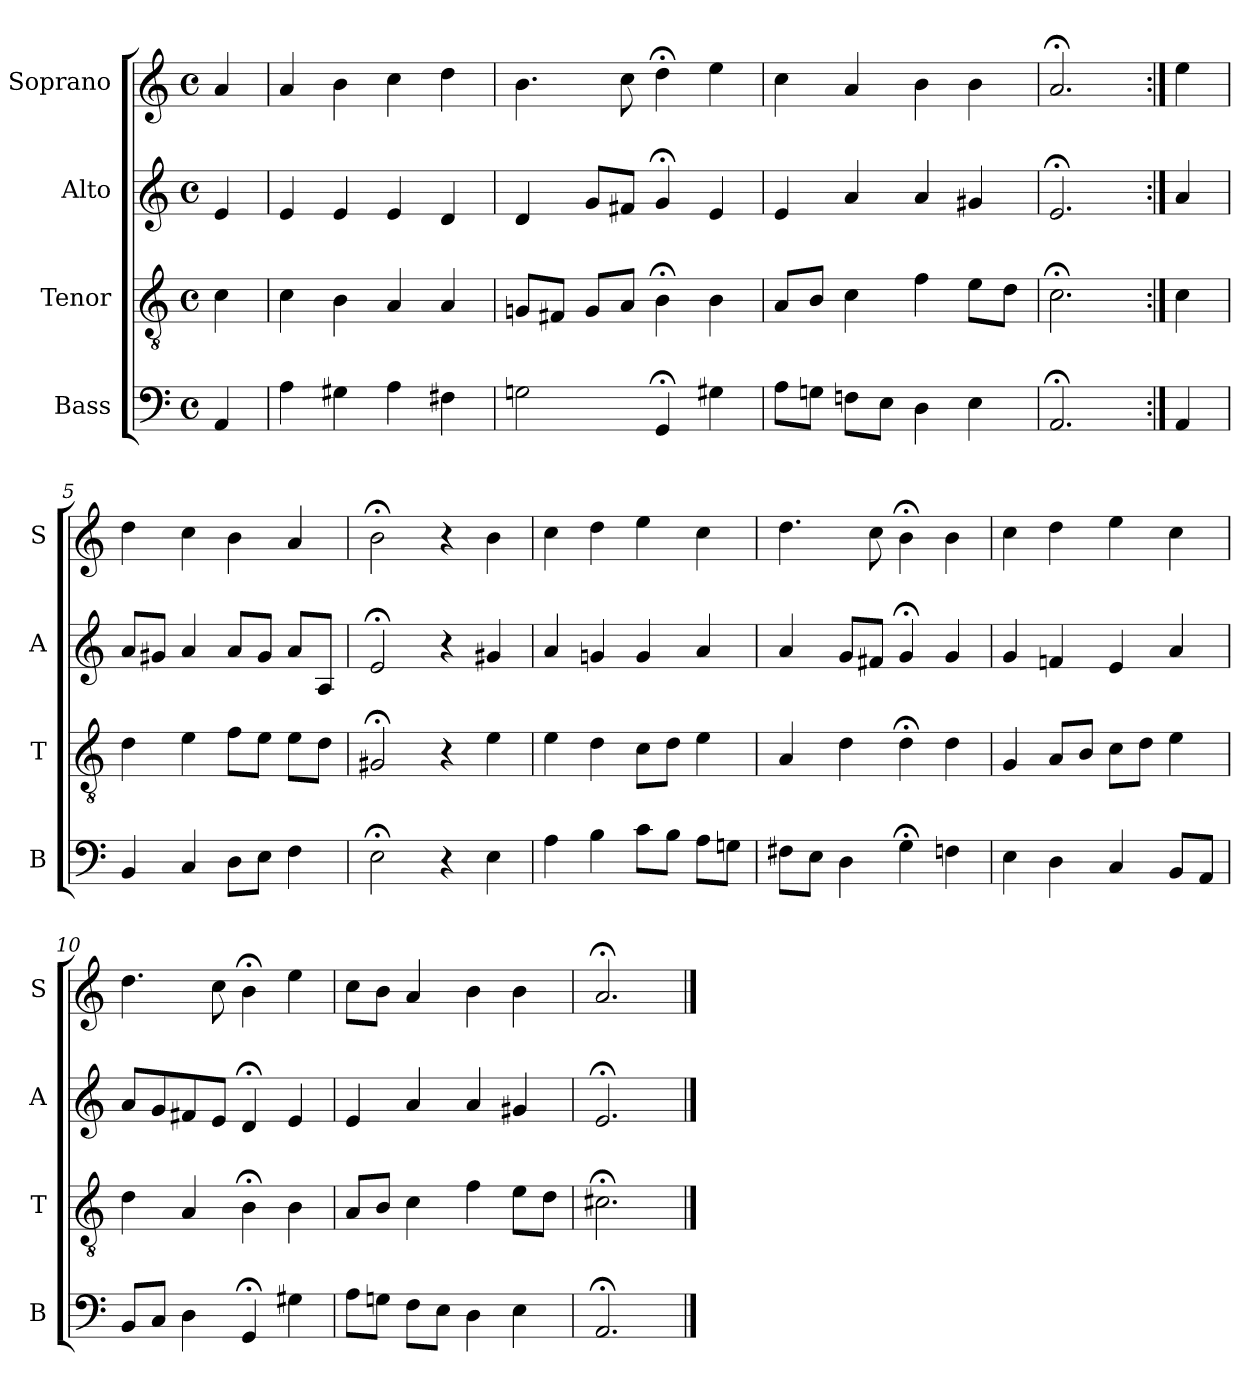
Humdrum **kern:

**kern	**kern	**kern	**kern
*part4	*part3	*part2	*part1
*staff4	*staff3	*staff2	*staff1
*I"Bass	*I"Tenor	*I"Alto	*I"Soprano
*I'B	*I'T	*I'A	*I'S
*clefF4	*clefGv2	*clefG2	*clefG2
*k[]	*k[]	*k[]	*k[]
*a:	*a:	*a:	*a:
*M4/4	*M4/4	*M4/4	*M4/4
*met(c)	*met(c)	*met(c)	*met(c)
*MM100	*MM100	*MM100	*MM100
=	=	=	=
4AA	4c	4e	4a
=1	=1	=1	=1
4A	4c	4e	4a
4G#X	4B	4e	4b
4A	4A	4e	4cc
4F#X	4A	4d	4dd
=2	=2	=2	=2
2Gn	8GnL	4d	4.b
.	8F#XJ	.	.
.	8GL	8gL	.
.	8AJ	8f#XJ	8cc
4GG;<	4B;<	4g;<	4dd;<
4G#X	4B	4e	4ee
=3	=3	=3	=3
8AL	8AL	4e	4cc
8GnJ	8BJ	.	.
8FnL	4c	4a	4a
8EJ	.	.	.
4D	4f	4a	4b
4E	8eL	4g#X	4b
.	8dJ	.	.
=4	=4	=4	=4
2.AA;<	2.c;<	2.e;<	2.a;<
=:|!	=:|!	=:|!	=:|!
4AA	4c	4a	4ee
=5	=5	=5	=5
4BB	4d	8aL	4dd
.	.	8g#XJ	.
4C	4e	4a	4cc
8DL	8fL	8aL	4b
8EJ	8eJ	8g#J	.
4F	8eL	8aL	4a
.	8dJ	8AJ	.
=6	=6	=6	=6
2E;<	2G#X;<	2e;<	2b;<
4r	4r	4r	4r
4E	4e	4g#X	4b
=7	=7	=7	=7
4A	4e	4a	4cc
4B	4d	4gn	4dd
8cL	8cL	4g	4ee
8BJ	8dJ	.	.
8AL	4e	4a	4cc
8GnJ	.	.	.
=8	=8	=8	=8
8F#XL	4A	4a	4.ddi
8EJ	.	.	.
4D	4d	8giL	.
.	.	8f#XiJ	8cci
4G;<	4d;<	4g;<	4b;<
4Fn	4d	4g	4b
=9	=9	=9	=9
4E	4G	4g	4cc
4D	8AL	4fn	4dd
.	8BJ	.	.
4C	8cL	4e	4ee
.	8dJ	.	.
8BBL	4e	4a	4cc
8AAJ	.	.	.
=10	=10	=10	=10
8BBL	4d	8aL	4.dd
8CJ	.	8g	.
4D	4A	8f#X	.
.	.	8eJ	8cc
4GG;<	4B;<	4d;<	4b;<
4G#X	4B	4e	4ee
=11	=11	=11	=11
8AL	8AL	4e	8ccL
8GnJ	8BJ	.	8bJ
8FL	4c	4a	4a
8EJ	.	.	.
4D	4f	4a	4b
4E	8eL	4g#X	4b
.	8dJ	.	.
=12	=12	=12	=12
2.AA;<	2.c#X;<	2.e;<	2.a;<
==	==	==	==
*-	*-	*-	*-
